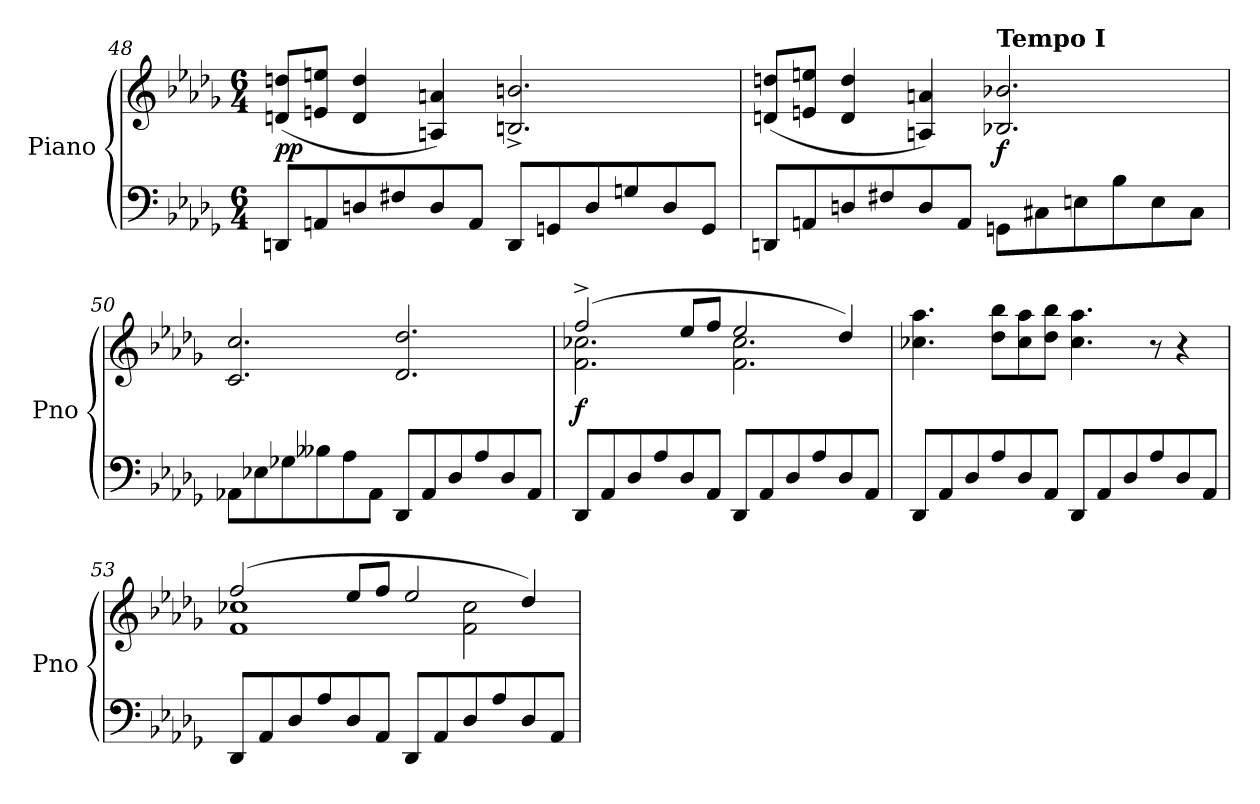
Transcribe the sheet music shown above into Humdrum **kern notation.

**kern	**kern	**dynam
*part1	*part1	*part1
*staff2	*staff1	*staff1/2
*I"Piano	*	*
*I'Pno	*	*
*clefF4	*clefG2	*
*k[b-e-a-d-g-]	*k[b-e-a-d-g-]	*
*M6/4	*M6/4	*
=48	=48	=48
!	!	!LO:DY:b
8DDn/L	(<8dn/ 8ddn/L	pp
8AAn/	8en/ 8een/J	.
8Dn/	4d/ 4dd/	.
8F#X/	.	.
8D/	4An/ 4an/)	.
8AA/J	.	.
8DD/L	2.Bn/^ 2.bn/^	.
8GGn/	.	.
8D/	.	.
8Gn/	.	.
8D/	.	.
8GG/J	.	.
=49	=49	=49
8DDn/L	(<8dn/ 8ddn/L	.
8AAn/	8en/ 8een/J	.
8Dn/	4d/ 4dd/	.
8F#X/	.	.
8D/	4An/ 4an/)	.
8AA/J	.	.
!	!LO:TX:a:B:t=Tempo I	!
!	!	!LO:DY:b
8GGn\L	2.B-X/ 2.b-X/	f
8C#X\	.	.
8En\	.	.
8B-\	.	.
8E\	.	.
8C#\J	.	.
!!LO:LB:g=z
=50	=50	=50
8AA-X\L	2.c/ 2.cc/	.
8E-X\	.	.
8G-X\	.	.
8B--X\	.	.
8A-\	.	.
8AA-\J	.	.
8DD-/L	2.d-/ 2.dd-/	.
8AA-/	.	.
8D-/	.	.
8A-/	.	.
8D-/	.	.
8AA-/J	.	.
=51	=51	=51
*	*^	*
!	!	!	!LO:DY:b
8DD-/L	(>2ff^/	2.f\ 2.cc-X\	f
8AA-/	.	.	.
8D-/	.	.	.
8A-/	.	.	.
8D-/	8ee-/L	.	.
8AA-/J	8ff/J	.	.
8DD-/L	2ee-/	2.f\ 2.cc-\	.
8AA-/	.	.	.
8D-/	.	.	.
8A-/	.	.	.
8D-/	4dd-/)	.	.
8AA-/J	.	.	.
*	*v	*v	*
=52	=52	=52
8DD-/L	4.cc-X\ 4.aa-\	.
8AA-/	.	.
8D-/	.	.
8A-/	8dd-\ 8bb-\L	.
8D-/	8cc-\ 8aa-\	.
8AA-/J	8dd-\ 8bb-\J	.
8DD-/L	4.cc-\ 4.aa-\	.
8AA-/	.	.
8D-/	.	.
8A-/	8r	.
8D-/	4r	.
8AA-/J	.	.
!!LO:LB:g=z
=53	=53	=53
*	*^	*
8DD-/L	(>2ff/	1f 1cc-X	.
8AA-/	.	.	.
8D-/	.	.	.
8A-/	.	.	.
8D-/	8ee-/L	.	.
8AA-/J	8ff/J	.	.
8DD-/L	2ee-/	.	.
8AA-/	.	.	.
8D-/	.	2f\ 2cc-\	.
8A-/	.	.	.
8D-/	4dd-/)	.	.
8AA-/J	.	.	.
*	*v	*v	*
=	=	=
*-	*-	*-
